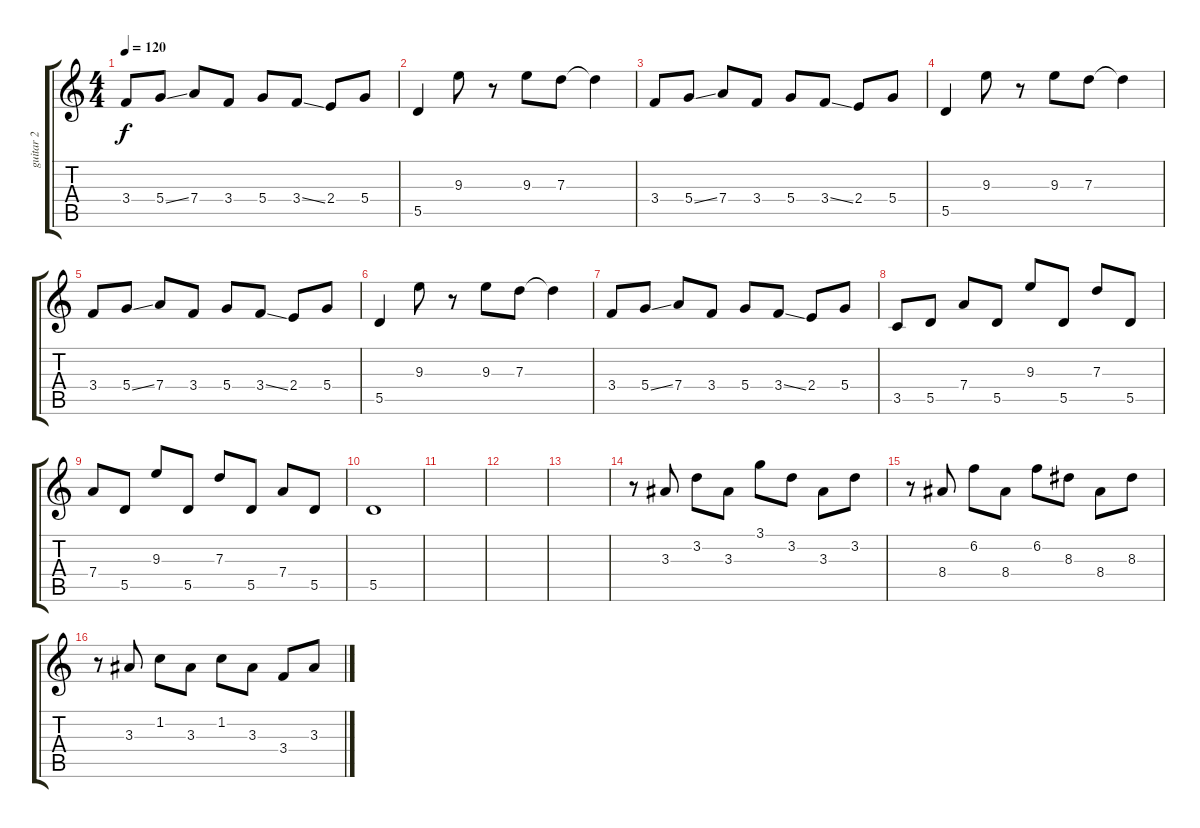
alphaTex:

\track ("guitar 2" "guitar 2") {instrument overdrivenguitar}
\staff {score tabs}
\tuning (E4 B3 G3 D3 A2 E2) {hide}
\ts (4 4)
\tempo 120
\clef g2
\ks c
3.4.8{dy f} 5.4{ss}.8 7.4.8 3.4.8 5.4.8 3.4{ss}.8 2.4.8 5.4.8 |
5.5.4 9.3.8 r.8 9.3.8 7.3.8 7.3{t}.4 |
3.4.8 5.4{ss}.8 7.4.8 3.4.8 5.4.8 3.4{ss}.8 2.4.8 5.4.8 |
5.5.4 9.3.8 r.8 9.3.8 7.3.8 7.3{t}.4 |
3.4.8 5.4{ss}.8 7.4.8 3.4.8 5.4.8 3.4{ss}.8 2.4.8 5.4.8 |
5.5.4 9.3.8 r.8 9.3.8 7.3.8 7.3{t}.4 |
3.4.8 5.4{ss}.8 7.4.8 3.4.8 5.4.8 3.4{ss}.8 2.4.8 5.4.8 |
3.5.8 5.5.8 7.4.8 5.5.8 9.3.8 5.5.8 7.3.8 5.5.8 |
7.4.8 5.5.8 9.3.8 5.5.8 7.3.8 5.5.8 7.4.8 5.5.8 |
5.5.1 |
|
|
|
r.8 3.3.8 3.2.8 3.3.8 3.1.8 3.2.8 3.3.8 3.2.8 |
r.8 8.4.8 6.2.8 8.4.8 6.2.8 8.3.8 8.4.8 8.3.8 |
r.8 3.3.8 1.2.8 3.3.8 1.2.8 3.3.8 3.4.8 3.3.8
